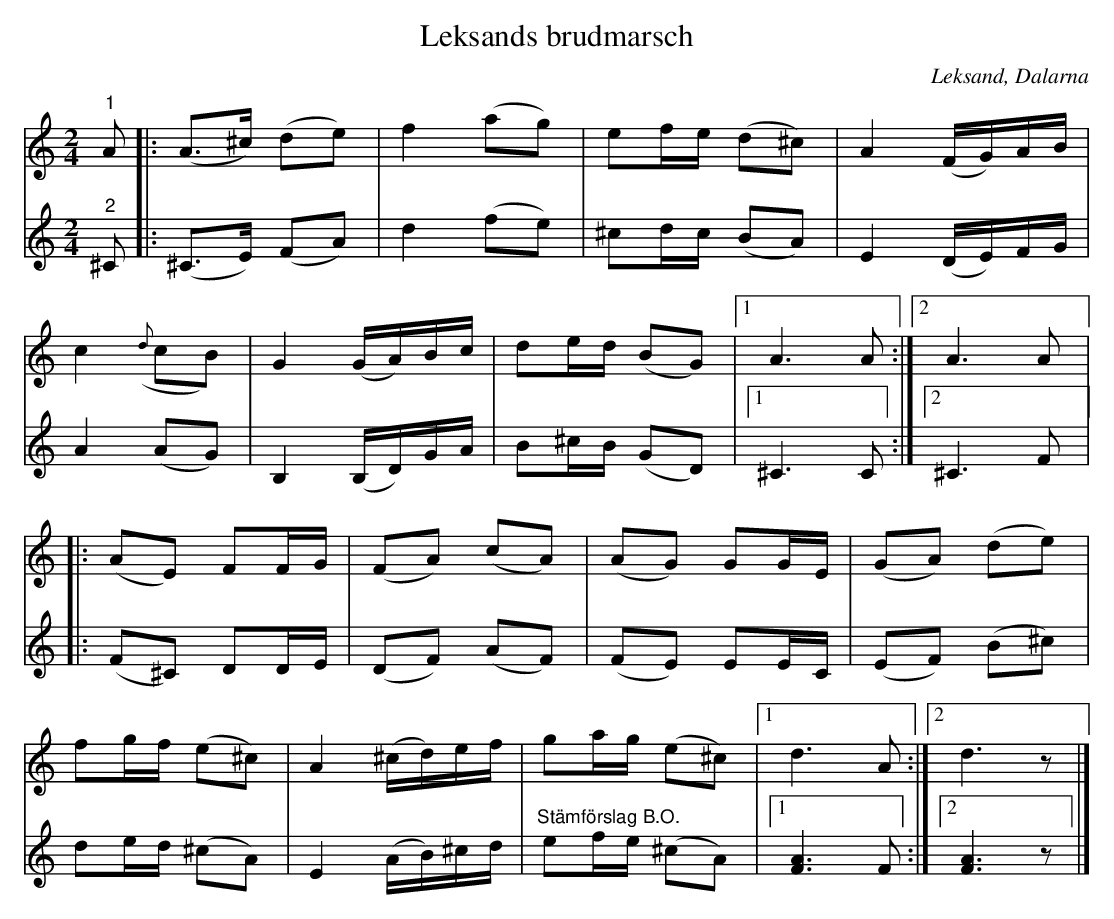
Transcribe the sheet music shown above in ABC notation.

X:1
T:Leksands brudmarsch
O:Leksand, Dalarna
L:1/8
M:2/4
K:Am
V:1
"^1" A |: (A>^c) (de) | f2 (ag) | ef/e/ (d^c) | A2 (F/G/)A/B/ |
c2({d} cB) | G2 (G/A/)B/c/ | de/d/ (BG) |1 A3 A :|2 A3 A |:
(AE) FF/G/ | (FA) (cA) | (AG) GG/E/ | (GA) (de) |
fg/f/ (e^c) | A2 (^c/d/)e/f/ | ga/g/ (e^c) |1 d3 A :|2 d3 z |]
V:2
"^2" ^C |: (^C>E) (FA) | d2 (fe) | ^cd/c/ (BA) | E2 (D/E/)F/G/ |
A2 (AG) | B,2 (B,/D/)G/A/ | B^c/B/ (GD) |1 ^C3 C :|2 ^C3 F |:
(F^C) DD/E/ | (DF) (AF) | (FE) EE/C/ | (EF) (B^c) |
de/d/ (^cA) | E2 (A/B/)^c/d/ | "^Stämförslag B.O." ef/e/ (^cA) |1 [FA]3 F :|2 [FA]3 z |]
